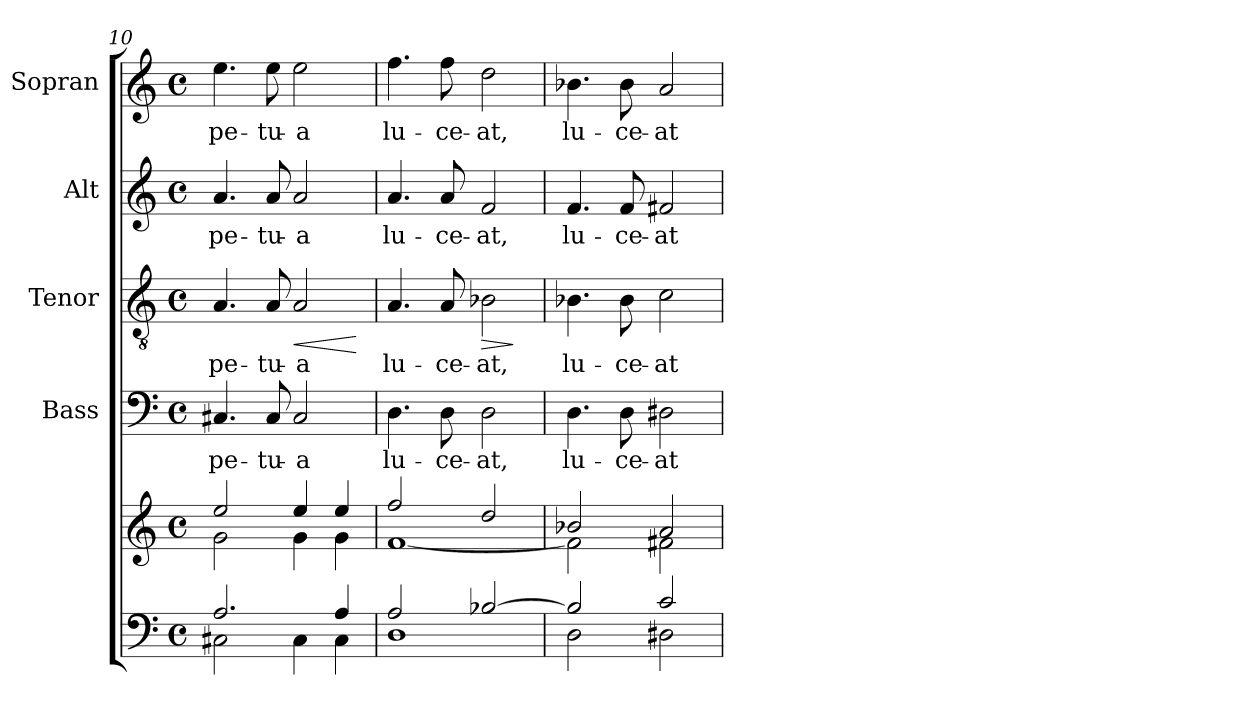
**kern	**kern	**kern	**text	**kern	**text	**dynam	**kern	**text	**kern	**text
*part5	*part5	*part4	*part4	*part3	*part3	*part3	*part2	*part2	*part1	*part1
*staff6	*staff5	*staff4	*staff4	*staff3	*staff3	*staff3	*staff2	*staff2	*staff1	*staff1
*	*	*I"Bass	*	*I"Tenor	*	*	*I"Alt	*	*I"Sopran	*
*	*	*I'B.	*	*I'T.	*	*	*I'A.	*	*I'S.	*
*clefF4	*clefG2	*clefF4	*	*clefGv2	*	*	*clefG2	*	*clefG2	*
*k[]	*k[]	*k[]	*	*k[]	*	*	*k[]	*	*k[]	*
*C:	*C:	*C:	*	*C:	*	*	*C:	*	*C:	*
*M4/4	*M4/4	*M4/4	*	*M4/4	*	*	*M4/4	*	*M4/4	*
*met(c)	*met(c)	*met(c)	*	*met(c)	*	*	*met(c)	*	*met(c)	*
=10	=10	=10	=10	=10	=10	=10	=10	=10	=10	=10
*^	*^	*	*	*	*	*	*	*	*	*
!	!	!	!	!	!LO:LY:b	!	!LO:LY:b	!	!	!LO:LY:b	!	!LO:LY:b
2.A/	2C#X\	2ee/	2g\	4.C#X/	-pe-	4.A/	-pe-	.	4.a/	-pe-	4.ee\	-pe-
!	!	!	!	!	!LO:LY:b	!	!LO:LY:b	!	!	!LO:LY:b	!	!LO:LY:b
.	.	.	.	8C#/	-tu-	8A/	-tu-	.	8a/	-tu-	8ee\	-tu-
!	!	!	!	!	!LO:LY:b	!	!LO:LY:b	!LO:HP:b	!	!LO:LY:b	!	!LO:LY:b
.	4C#\	4ee/	4g\	2C#/	-a	2A/	-a	<	2a/	-a	2ee\	-a
4A/	4C#\	4ee/	4g\	.	.	.	.	.	.	.	.	.
*v	*v	*	*	*	*	*	*	*	*	*	*	*
*	*v	*v	*	*	*	*	*	*	*	*	*
.	.	.	.	.	.	[	.	.	.	.
=11	=11	=11	=11	=11	=11	=11	=11	=11	=11	=11
*^	*^	*	*	*	*	*	*	*	*	*
!	!	!	!	!	!LO:LY:b	!	!LO:LY:b	!	!	!LO:LY:b	!	!LO:LY:b
2A/	1D	2ff/	[<1f	4.D\	lu-	4.A/	lu-	.	4.a/	lu-	4.ff\	lu-
!	!	!	!	!	!LO:LY:b	!	!LO:LY:b	!	!	!LO:LY:b	!	!LO:LY:b
.	.	.	.	8D\	-ce-	8A/	-ce-	.	8a/	-ce-	8ff\	-ce-
!	!	!	!	!	!LO:LY:b	!	!LO:LY:b	!LO:HP:b	!	!LO:LY:b	!	!LO:LY:b
[>2B-X/	.	2dd/	.	2D\	-at,	2B-X\	-at,	>	2f/	-at,	2dd\	-at,
*v	*v	*	*	*	*	*	*	*	*	*	*	*
*	*v	*v	*	*	*	*	*	*	*	*	*
.	.	.	.	.	.	]	.	.	.	.
!!LO:PB:g=z
=12	=12	=12	=12	=12	=12	=12	=12	=12	=12	=12
*^	*^	*	*	*	*	*	*	*	*	*
!	!	!	!	!	!LO:LY:b	!	!LO:LY:b	!	!	!LO:LY:b	!	!LO:LY:b
2B-/]	2D\	2b-X/	2f\]	4.D\	lu-	4.B-X\	lu-	.	4.f/	lu-	4.b-X\	lu-
!	!	!	!	!	!LO:LY:b	!	!LO:LY:b	!	!	!LO:LY:b	!	!LO:LY:b
.	.	.	.	8D\	-ce-	8B-\	-ce-	.	8f/	-ce-	8b-\	-ce-
!	!	!	!	!	!LO:LY:b	!	!LO:LY:b	!	!	!LO:LY:b	!	!LO:LY:b
2c/	2D#X\	2a/	2f#X\	2D#X\	-at	2c\	-at	.	2f#X/	-at	2a/	-at
*v	*v	*	*	*	*	*	*	*	*	*	*	*
*	*v	*v	*	*	*	*	*	*	*	*	*
=	=	=	=	=	=	=	=	=	=	=
*-	*-	*-	*-	*-	*-	*-	*-	*-	*-	*-
